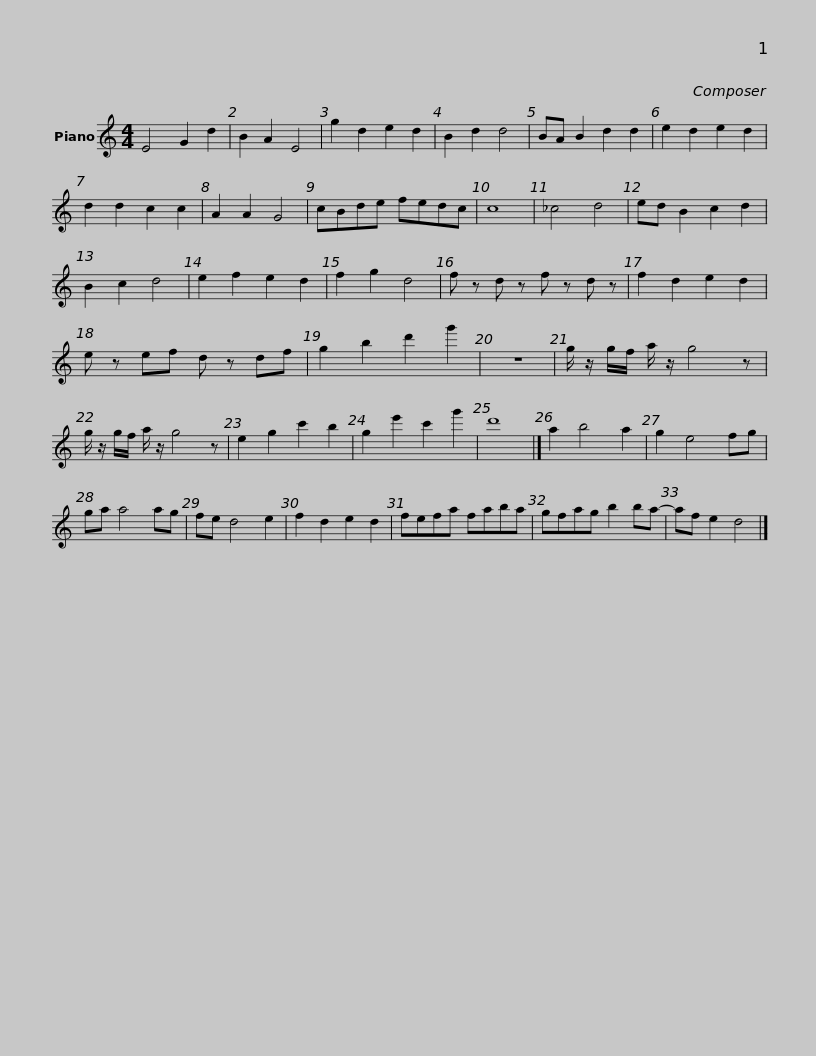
X:1
L:1/8
M:4/4
I:linebreak $
K:C
V:1 treble
V:1
 E4 G2 d2 | B2 A2 E4 | g2 d2 e2 d2 | B2 d2 d4 | BA B2 d2 d2 |$ %5
 e2 d2 e2 d2 | d2 d2 c2 c2 | A2 A2 G4 | cBde fedc |$ c8 | %10
 _c4 d4 | ed B2 c2 d2 | B2 c2 d4 |$ e2 f2 e2 d2 | f2 g2 d4 | %15
 f z d z f z d z | f2 d2 e2 d2 |$ e z ef d z df | g2 b2 d'2 g'2 | z8 | %20
 g/ z/ g/f/ a/ z/ g4 z |$ g/ z/ g/f/ a/ z/ g4 z | e2 g2 c'2 b2 | g2 e'2 c'2 g'2 | d'8 |]$ %25
 a2 b4 a2 | g2 e4 fg | ga a4 ag | fe d4 e2 | f2 d2 e2 d2 | %30
 fefa faba | gfag b2 ba- | af e2 d4 |] %33
